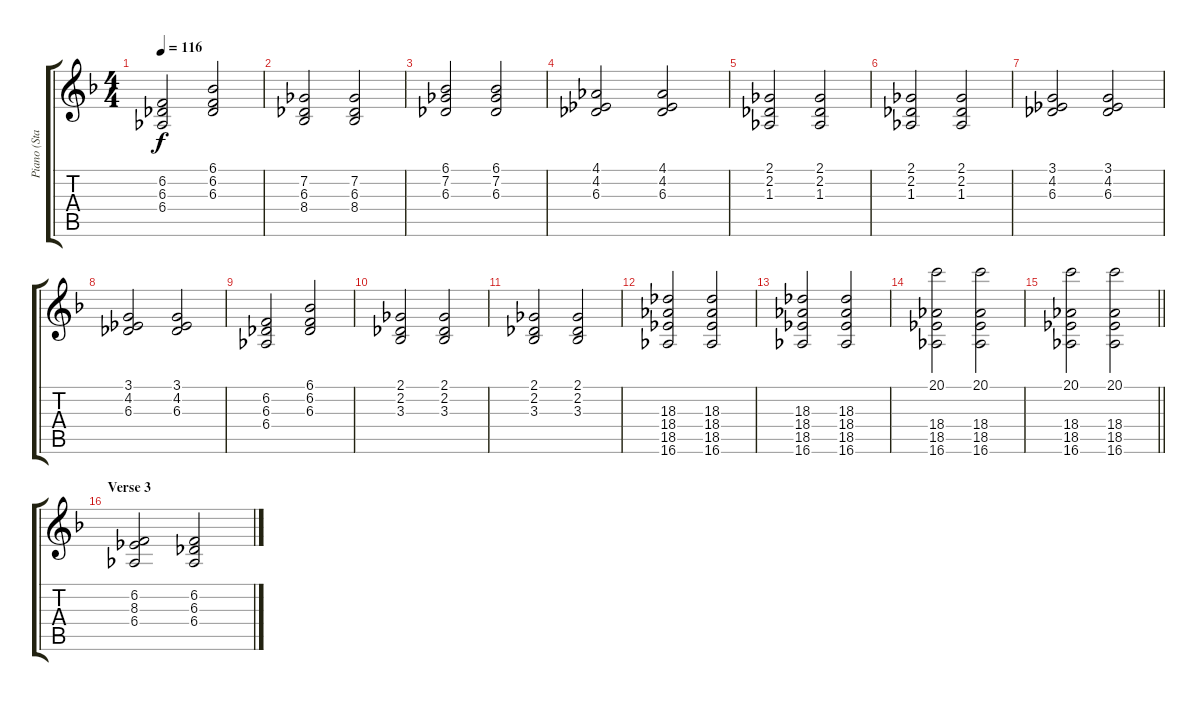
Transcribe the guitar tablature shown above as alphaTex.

\track ("Piano (Staff 1)" "Piano (Sta") {instrument acousticgrandpiano}
\staff {score tabs}
\tuning (E4 B3 G3 D3 A2 E2) {hide}
\ts (4 4)
\tempo 116
\clef g2
\ks dminor
(6.2 6.3 6.4).2{dy f} (6.1 6.2 6.3).2 |
(7.2 6.3 8.4).2 (7.2 6.3 8.4).2 |
(6.1 7.2 6.3).2 (6.1 7.2 6.3).2 |
(4.1 4.2 6.3).2 (4.1 4.2 6.3).2 |
(2.1 2.2 1.3).2 (2.1 2.2 1.3).2 |
(2.1 2.2 1.3).2 (2.1 2.2 1.3).2 |
(3.1 4.2 6.3).2 (3.1 4.2 6.3).2 |
(3.1 4.2 6.3).2 (3.1 4.2 6.3).2 |
(6.2 6.3 6.4).2 (6.1 6.2 6.3).2 |
(2.1 2.2 3.3).2 (2.1 2.2 3.3).2 |
(2.1 2.2 3.3).2 (2.1 2.2 3.3).2 |
(18.3 18.4 18.5 16.6).2 (18.3 18.4 18.5 16.6).2 |
(18.3 18.4 18.5 16.6).2 (18.3 18.4 18.5 16.6).2 |
(20.1 18.4 18.5 16.6).2 (20.1 18.4 18.5 16.6).2 |
\barLineRight lightlight
(20.1 18.4 18.5 16.6).2 (20.1 18.4 18.5 16.6).2 |
\section ("" "Verse 3")
(6.2 8.3 6.4).2 (6.2 6.3 6.4).2
